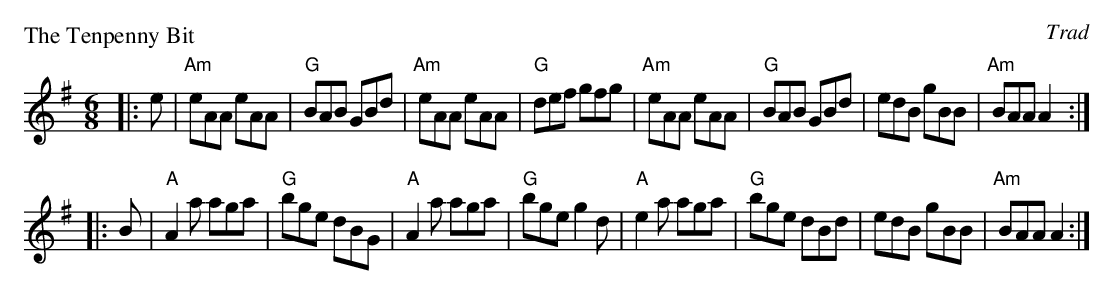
X:1
P: The Tenpenny Bit
O: Trad
M: 6/8
L: 1/8
K: ADor
|: e \
| "Am"eAA eAA | "G"BAB GBd | "Am"eAA eAA | "G"def gfg \
| "Am"eAA eAA | "G"BAB GBd | edB gBB | "Am"BAA A2 :|
|: B \
| "A"A2a aga | "G"bge dBG | "A"A2a aga | "G"bge g2d \
| "A"e2a aga | "G"bge dBd | edB gBB | "Am"BAA A2 :|
